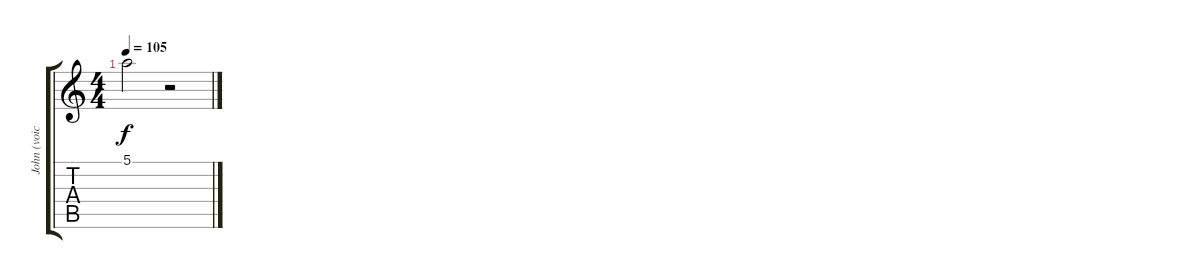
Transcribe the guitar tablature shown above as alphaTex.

\track ("John (voice)" "John (voic") {instrument fretlessbass}
\staff {score tabs}
\tuning (E4 B3 G3 D3 A2 E2) {hide}
\ts (4 4)
\tempo 105
\clef g2
\ks c
5.1{t}.2{dy f} r.2
